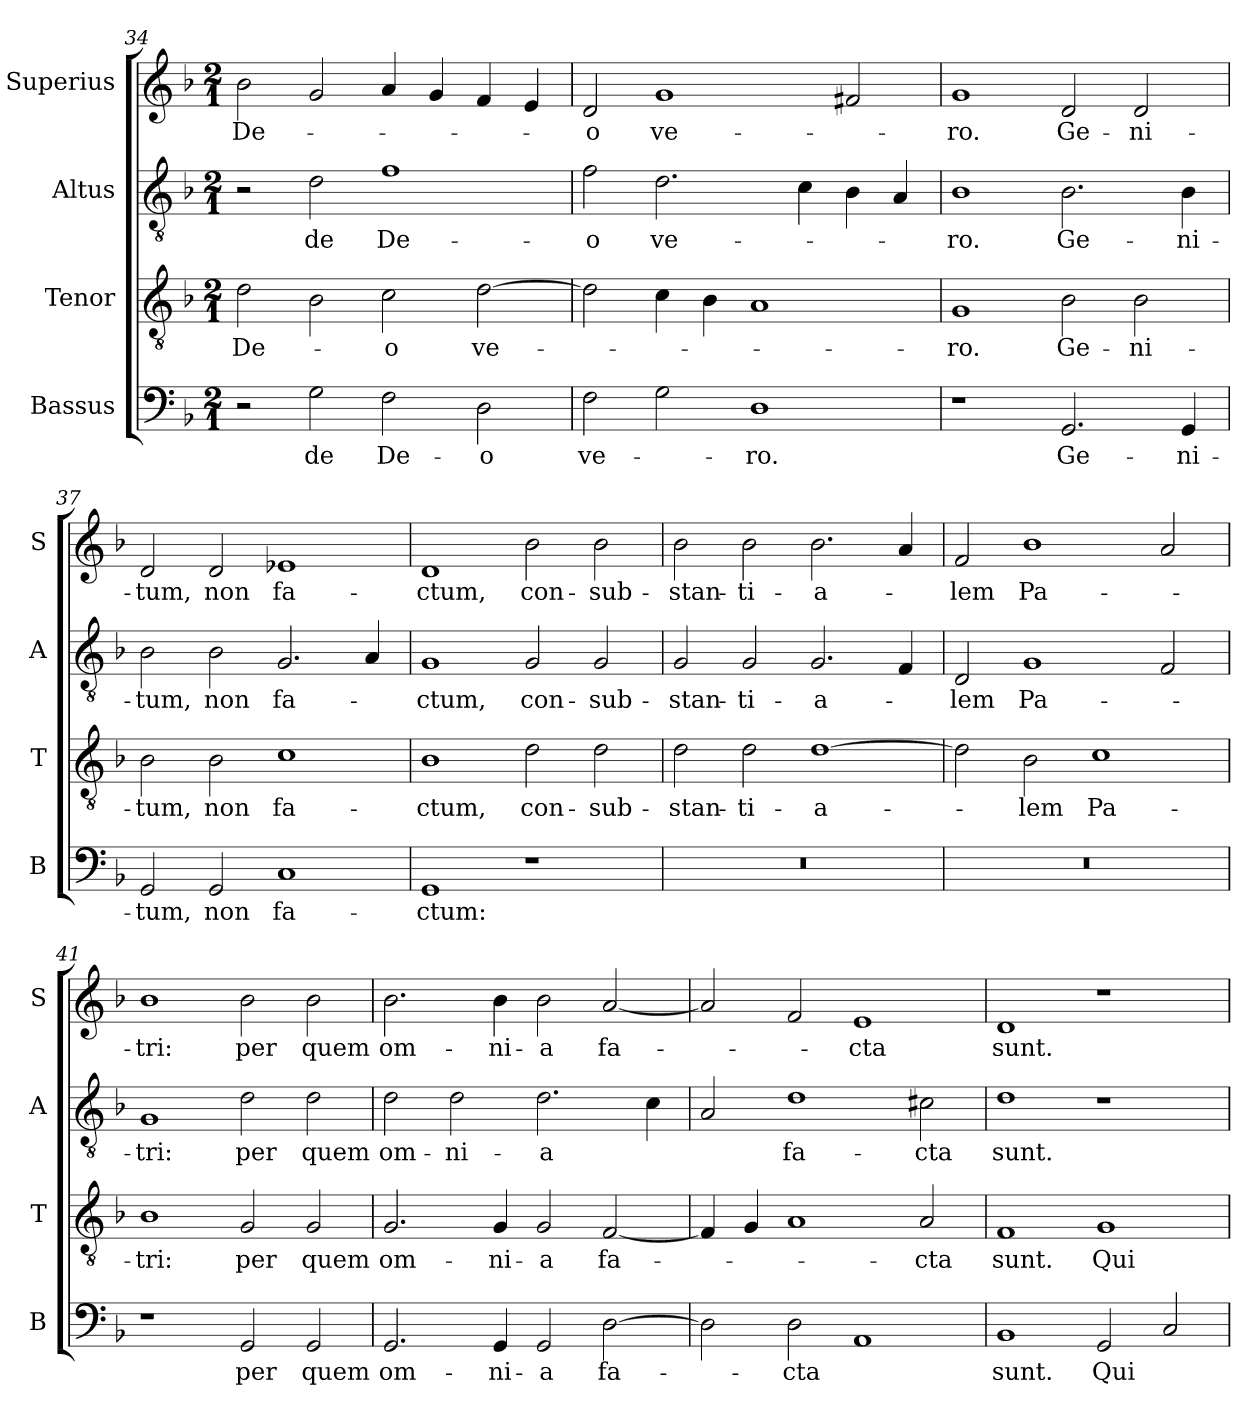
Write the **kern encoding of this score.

**kern	**text	**kern	**text	**kern	**text	**kern	**text
*part4	*part4	*part3	*part3	*part2	*part2	*part1	*part1
*staff4	*staff4	*staff3	*staff3	*staff2	*staff2	*staff1	*staff1
*I"Bassus	*	*I"Tenor	*	*I"Altus	*	*I"Superius	*
*I'B	*	*I'T	*	*I'A	*	*I'S	*
*clefF4	*	*clefGv2	*	*clefGv2	*	*clefG2	*
*k[b-]	*	*k[b-]	*	*k[b-]	*	*k[b-]	*
*M2/1	*	*M2/1	*	*M2/1	*	*M2/1	*
=34	=34	=34	=34	=34	=34	=34	=34
2r	.	2d	De-	2r	.	2b-	De-
2G	de	2B-	.	2d	de	2g	.
2F	De-	2c	-o	1f	De-	4a	.
.	.	.	.	.	.	4g	.
2D	-o	[2d	ve-	.	.	4f	.
.	.	.	.	.	.	4e	.
=35	=35	=35	=35	=35	=35	=35	=35
2F	ve-	2d]	.	2f	-o	2d	-o
2G	.	4c	.	2.d	ve-	1g	ve-
.	.	4B-	.	.	.	.	.
1D	-ro.	1A	.	.	.	.	.
.	.	.	.	4c	.	.	.
.	.	.	.	4B-	.	2f#X	.
.	.	.	.	4A	.	.	.
=36	=36	=36	=36	=36	=36	=36	=36
1r	.	1G	-ro.	1B-	-ro.	1g	-ro.
2.GG	Ge-	2B-	Ge-	2.B-	Ge-	2d	Ge-
.	.	2B-	-ni-	.	.	2d	-ni-
4GG	-ni-	.	.	4B-	-ni-	.	.
=37	=37	=37	=37	=37	=37	=37	=37
2GG	-tum,	2B-	-tum,	2B-	-tum,	2d	-tum,
2GG	non	2B-	non	2B-	non	2d	non
1C	fa-	1c	fa-	2.G	fa-	1e-X	fa-
.	.	.	.	4A	.	.	.
=38	=38	=38	=38	=38	=38	=38	=38
1GG	-ctum:	1B-	-ctum,	1G	-ctum,	1d	-ctum,
1r	.	2d	con-	2G	con-	2b-	con-
.	.	2d	-sub-	2G	-sub-	2b-	-sub-
=39	=39	=39	=39	=39	=39	=39	=39
0r	.	2d	-stan-	2G	-stan-	2b-	-stan-
.	.	2d	-ti-	2G	-ti-	2b-	-ti-
.	.	[1d	-a-	2.G	-a-	2.b-	-a-
.	.	.	.	4F	.	4a	.
=40	=40	=40	=40	=40	=40	=40	=40
0r	.	2d]	.	2D	-lem	2f	-lem
.	.	2B-	-lem	1G	Pa-	1b-	Pa-
.	.	1c	Pa-	.	.	.	.
.	.	.	.	2F	.	2a	.
=41	=41	=41	=41	=41	=41	=41	=41
1r	.	1B-	-tri:	1G	-tri:	1b-	-tri:
2GG	per	2G	per	2d	per	2b-	per
2GG	quem	2G	quem	2d	quem	2b-	quem
=42	=42	=42	=42	=42	=42	=42	=42
2.GG	om-	2.G	om-	2d	om-	2.b-	om-
.	.	.	.	2d	-ni-	.	.
4GG	-ni-	4G	-ni-	.	.	4b-	-ni-
2GG	-a	2G	-a	2.d	-a	2b-	-a
[2D	fa-	[2F	fa-	.	.	[2a	fa-
.	.	.	.	4c	.	.	.
=43	=43	=43	=43	=43	=43	=43	=43
2D]	.	4F]	.	2A	.	2a]	.
.	.	4G	.	.	.	.	.
2D	-cta	1A	.	1d	fa-	2f	.
1AA	.	.	.	.	.	1e	-cta
.	.	2A	-cta	2c#X	-cta	.	.
=44	=44	=44	=44	=44	=44	=44	=44
1BB-	sunt.	1F	sunt.	1d	sunt.	1d	sunt.
2GG	Qui	1G	Qui	1r	.	1r	.
2C	.	.	.	.	.	.	.
=	=	=	=	=	=	=	=
*-	*-	*-	*-	*-	*-	*-	*-
